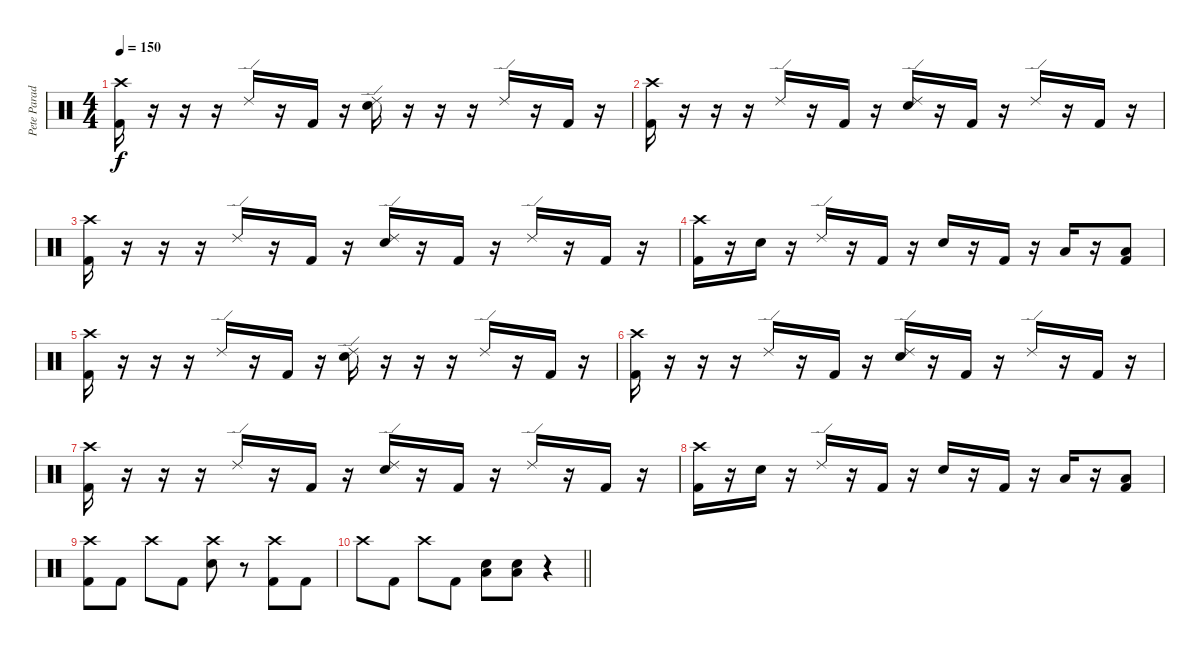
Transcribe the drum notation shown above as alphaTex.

\track ("Pete Parada - Drums" "Pete Parad") {instrument percussion}
\staff {score}
\articulation defaults
\ts (4 4)
\tempo 150
\clef neutral
\ks c
("Crash high (hit)" "Kick (hit) 2").16{dy f} r.16 r.16 r.16 "Ride (edge) 2".16 r.16 "Kick (hit) 2".16 r.16 ("Ride (edge) 2" "Electric Snare (hit)").16 r.16 r.16 r.16 "Ride (edge) 2".16 r.16 "Kick (hit) 2".16 r.16 |
("Crash high (hit)" "Kick (hit) 2").16 r.16 r.16 r.16 "Ride (edge) 2".16 r.16 "Kick (hit) 2".16 r.16 ("Ride (edge) 2" "Electric Snare (hit)").16 r.16 "Kick (hit) 2".16 r.16 "Ride (edge) 2".16 r.16 "Kick (hit) 2".16 r.16 |
("Crash high (hit)" "Kick (hit) 2").16 r.16 r.16 r.16 "Ride (edge) 2".16 r.16 "Kick (hit) 2".16 r.16 ("Ride (edge) 2" "Electric Snare (hit)").16 r.16 "Kick (hit) 2".16 r.16 "Ride (edge) 2".16 r.16 "Kick (hit) 2".16 r.16 |
("Crash high (hit)" "Kick (hit) 2").16 r.16 "Electric Snare (hit)".16 r.16 "Ride (edge) 2".16 r.16 "Kick (hit) 2".16 r.16 "Electric Snare (hit)".16 r.16 "Kick (hit) 2".16 r.16 "Low Tom (hit)".16 r.16 ("Low Tom (hit)" "Kick (hit) 2").8 |
("Crash high (hit)" "Kick (hit) 2").16 r.16 r.16 r.16 "Ride (edge) 2".16 r.16 "Kick (hit) 2".16 r.16 ("Ride (edge) 2" "Electric Snare (hit)").16 r.16 r.16 r.16 "Ride (edge) 2".16 r.16 "Kick (hit) 2".16 r.16 |
("Crash high (hit)" "Kick (hit) 2").16 r.16 r.16 r.16 "Ride (edge) 2".16 r.16 "Kick (hit) 2".16 r.16 ("Ride (edge) 2" "Electric Snare (hit)").16 r.16 "Kick (hit) 2".16 r.16 "Ride (edge) 2".16 r.16 "Kick (hit) 2".16 r.16 |
("Crash high (hit)" "Kick (hit) 2").16 r.16 r.16 r.16 "Ride (edge) 2".16 r.16 "Kick (hit) 2".16 r.16 ("Ride (edge) 2" "Electric Snare (hit)").16 r.16 "Kick (hit) 2".16 r.16 "Ride (edge) 2".16 r.16 "Kick (hit) 2".16 r.16 |
("Crash high (hit)" "Kick (hit) 2").16 r.16 "Electric Snare (hit)".16 r.16 "Ride (edge) 2".16 r.16 "Kick (hit) 2".16 r.16 "Electric Snare (hit)".16 r.16 "Kick (hit) 2".16 r.16 "Low Tom (hit)".16 r.16 ("Low Tom (hit)" "Kick (hit) 2").8 |
("Crash high (hit)" "Kick (hit) 2").8 "Kick (hit) 2".8 "Crash high (hit)".8 "Kick (hit) 2".8 ("Crash high (hit)" "Electric Snare (hit)").8 r.8 ("Crash high (hit)" "Kick (hit) 2").8 "Kick (hit) 2".8 |
\barLineRight lightlight "Crash high (hit)".8 "Kick (hit) 2".8 "Crash high (hit)".8 "Kick (hit) 2".8
("Electric Snare (hit)" "Low Tom (hit)").8 ("Electric Snare (hit)" "Low Tom (hit)").8 r.4
